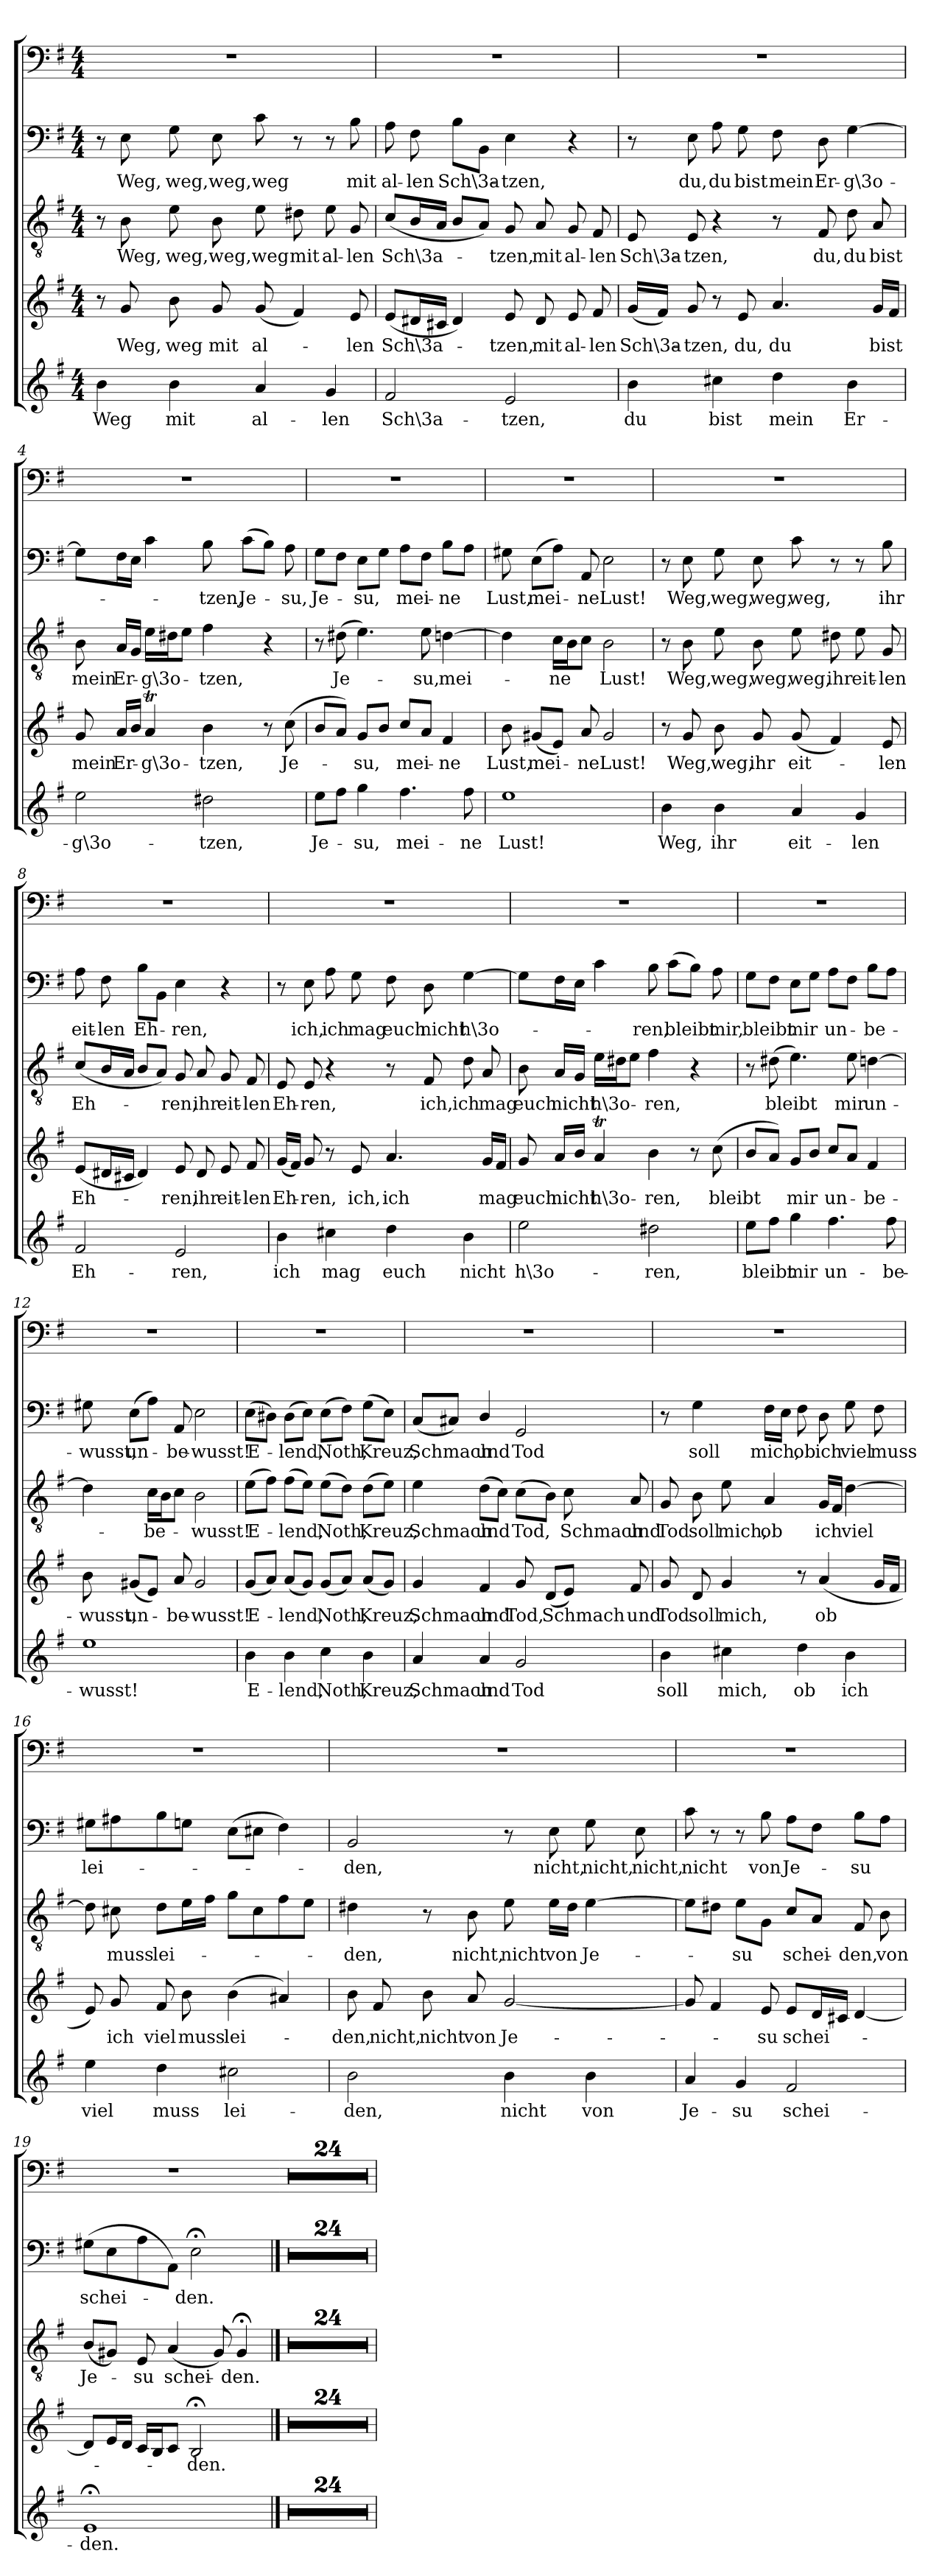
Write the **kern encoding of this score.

**kern	**text	**kern	**text	**kern	**text	**kern	**text	**kern
*part5	*part5	*part4	*part4	*part3	*part3	*part2	*part2	*part1
*staff5	*staff5	*staff4	*staff4	*staff3	*staff3	*staff2	*staff2	*staff1
*clefG2	*	*clefG2	*	*clefGv2	*	*clefF4	*	*clefF4
*k[f#]	*	*k[f#]	*	*k[f#]	*	*k[f#]	*	*k[f#]
*e:	*	*e:	*	*e:	*	*e:	*	*e:
*M4/4	*	*M4/4	*	*M4/4	*	*M4/4	*	*M4/4
=1	=1	=1	=1	=1	=1	=1	=1	=1
4b\	Weg	8r	.	8r	.	8r	.	1r
.	.	8g/	Weg,	8B\	Weg,	8E\	Weg,	.
4b\	mit	8b\	weg	8e\	weg,	8G\	weg,	.
.	.	8g/	mit	8B\	weg,	8E\	weg,	.
4a/	al-	(8g/	al-	8e\	weg	8c\	weg	.
.	.	4f#/)	.	8d#X\	mit	8r	.	.
4g/	-len	.	.	8e\	al-	8r	.	.
.	.	8e/	-len	8G/	-len	8B\	mit	.
=2	=2	=2	=2	=2	=2	=2	=2	=2
2f#/	Sch\3a-	(8e/L	Sch\3a-	(8c/L	Sch\3a-	8A\	al-	1r
.	.	16d#X/L	.	16B/L	.	8F#\	-len	.
.	.	16c#X/JJ	.	16A/JJ	.	.	.	.
.	.	4d#/)	.	8B/L	.	8B\L	Sch\3a-	.
.	.	.	.	8A/J)	.	8BB\J	.	.
2e/	-tzen,	8e/	-tzen,	8G/	-tzen,	4E\	-tzen,	.
.	.	8d#/	mit	8A/	mit	.	.	.
.	.	8e/	al-	8G/	al-	4r	.	.
.	.	8f#/	-len	8F#/	-len	.	.	.
=3	=3	=3	=3	=3	=3	=3	=3	=3
4b\	du	(16g/LL	Sch\3a-	8E/	Sch\3a-	8r	.	1r
.	.	16f#/JJ)	.	.	.	.	.	.
.	.	8g/	-tzen,	8E/	-tzen,	8E\	du,	.
4cc#X\	bist	8r	.	4r	.	8A\	du	.
.	.	8e/	du,	.	.	8G\	bist	.
4dd\	mein	4.a/	du	8r	.	8F#\	mein	.
.	.	.	.	8F#/	du,	8D\	Er-	.
4b\	Er-	.	.	8d\	du	[4G\	-g\3o-	.
.	.	16g/LL	bist	8A/	bist	.	.	.
.	.	16f#/JJ	.	.	.	.	.	.
=4	=4	=4	=4	=4	=4	=4	=4	=4
2ee\	-g\3o-	8g/	mein	8B\	mein	8G\L]	.	1r
.	.	16a/LL	Er-	16A/LL	Er-	16F#\L	.	.
.	.	16b/JJ	.	16G/JJ	.	16E\JJ	.	.
.	.	4aT/	-g\3o-	16e\LL	-g\3o-	4c\	.	.
.	.	.	.	16d#X\J	.	.	.	.
.	.	.	.	8e\J	.	.	.	.
2dd#X\	-tzen,	4b\	-tzen,	4f#\	-tzen,	8B\	-tzen,	.
.	.	.	.	.	.	(8c\L	Je-	.
.	.	8r	.	4r	.	8B\J)	.	.
.	.	(8cc\	Je-	.	.	8A\	-su,	.
=5	=5	=5	=5	=5	=5	=5	=5	=5
8ee\L	Je-	8b/L	.	8r	.	8G\L	Je-	1r
8ff#\J	.	8a/J)	.	(8d#X\	Je-	8F#\J	.	.
4gg\	-su,	8g/L	-su,	4.e\)	.	8E\L	-su,	.
.	.	8b/J	.	.	.	8G\J	.	.
4.ff#\	mei-	8cc/L	mei-	.	.	8A\L	mei-	.
.	.	8a/J	.	8e\	-su,	8F#\J	.	.
.	.	4f#/	-ne	[4dn\	mei-	8B\L	-ne	.
8ff#\	-ne	.	.	.	.	8A\J	.	.
=6	=6	=6	=6	=6	=6	=6	=6	=6
1ee\	Lust!	8b\	Lust,	4d\]	.	8G#X\	Lust,	1r
.	.	(8g#X/L	mei-	.	.	(8E\L	mei-	.
.	.	8e/J)	.	16c\LL	-ne	8A\J)	.	.
.	.	.	.	16B\J	.	.	.	.
.	.	8a/	-ne	8c\J	.	8AA/	-ne	.
.	.	2g#/	Lust!	2B\	Lust!	2E\	Lust!	.
=7	=7	=7	=7	=7	=7	=7	=7	=7
4b\	Weg,	8r	.	8r	.	8r	.	1r
.	.	8g/	Weg,	8B\	Weg,	8E\	Weg,	.
4b\	ihr	8b\	weg,	8e\	weg,	8G\	weg,	.
.	.	8g/	ihr	8B\	weg,	8E\	weg,	.
4a/	eit-	(8g/	eit-	8e\	weg,	8c\	weg,	.
.	.	4f#/)	.	8d#X\	ihr	8r	.	.
4g/	-len	.	.	8e\	eit-	8r	.	.
.	.	8e/	-len	8G/	-len	8B\	ihr	.
=8	=8	=8	=8	=8	=8	=8	=8	=8
2f#/	Eh-	(8e/L	Eh-	(8c/L	Eh-	8A\	eit-	1r
.	.	16d#X/L	.	16B/L	.	8F#\	-len	.
.	.	16c#X/JJ	.	16A/JJ	.	.	.	.
.	.	4d#/)	.	8B/L	.	8B\L	Eh-	.
.	.	.	.	8A/J)	.	8BB\J	.	.
2e/	-ren,	8e/	-ren,	8G/	-ren,	4E\	-ren,	.
.	.	8d#/	ihr	8A/	ihr	.	.	.
.	.	8e/	eit-	8G/	eit-	4r	.	.
.	.	8f#/	-len	8F#/	-len	.	.	.
=9	=9	=9	=9	=9	=9	=9	=9	=9
4b\	ich	(16g/LL	Eh-	8E/	Eh-	8r	.	1r
.	.	16f#/JJ)	.	.	.	.	.	.
.	.	8g/	-ren,	8E/	-ren,	8E\	ich,	.
4cc#X\	mag	8r	.	4r	.	8A\	ich	.
.	.	8e/	ich,	.	.	8G\	mag	.
4dd\	euch	4.a/	ich	8r	.	8F#\	euch	.
.	.	.	.	8F#/	ich,	8D\	nicht	.
4b\	nicht	.	.	8d\	ich	[4G\	h\3o-	.
.	.	16g/LL	mag	8A/	mag	.	.	.
.	.	16f#/JJ	.	.	.	.	.	.
=10	=10	=10	=10	=10	=10	=10	=10	=10
2ee\	h\3o-	8g/	euch	8B\	euch	8G\L]	.	1r
.	.	16a/LL	nicht	16A/LL	nicht	16F#\L	.	.
.	.	16b/JJ	.	16G/JJ	.	16E\JJ	.	.
.	.	4aT/	h\3o-	16e\LL	h\3o-	4c\	.	.
.	.	.	.	16d#X\J	.	.	.	.
.	.	.	.	8e\J	.	.	.	.
2dd#X\	-ren,	4b\	-ren,	4f#\	-ren,	8B\	-ren,	.
.	.	.	.	.	.	(8c\L	bleibt	.
.	.	8r	.	4r	.	8B\J)	.	.
.	.	(8cc\	bleibt	.	.	8A\	mir,	.
=11	=11	=11	=11	=11	=11	=11	=11	=11
8ee\L	bleibt	8b/L	.	8r	.	8G\L	bleibt	1r
8ff#\J	.	8a/J)	.	(8d#X\	bleibt	8F#\J	.	.
4gg\	mir	8g/L	mir	4.e\)	.	8E\L	mir	.
.	.	8b/J	.	.	.	8G\J	.	.
4.ff#\	un-	8cc/L	un-	.	.	8A\L	un-	.
.	.	8a/J	.	8e\	mir	8F#\J	.	.
.	.	4f#/	-be-	[4dn\	un-	8B\L	-be-	.
8ff#\	-be-	.	.	.	.	8A\J	.	.
=12	=12	=12	=12	=12	=12	=12	=12	=12
1ee\	-wusst!	8b\	-wusst,	4d\]	.	8G#X\	-wusst,	1r
.	.	(8g#X/L	un-	.	.	(8E\L	un-	.
.	.	8e/J)	.	16c\LL	-be-	8A\J)	.	.
.	.	.	.	16B\J	.	.	.	.
.	.	8a/	-be-	8c\J	.	8AA/	-be-	.
.	.	2g#/	-wusst!	2B\	-wusst!	2E\	-wusst!	.
=13	=13	=13	=13	=13	=13	=13	=13	=13
4b\	E-	(8g/L	E-	(8e\L	E-	(8E\L	E-	1r
.	.	8a/J)	.	8f#\J)	.	8D#X\J)	.	.
4b\	-lend,	(8a/L	-lend,	(8f#\L	-lend,	(8D#\L	-lend,	.
.	.	8g/J)	.	8e\J)	.	8E\J)	.	.
4cc\	Noth,	(8g/L	Noth,	(8e\L	Noth,	(8E\L	Noth,	.
.	.	8a/J)	.	8d\J)	.	8F#\J)	.	.
4b\	Kreuz,	(8a/L	Kreuz,	(8d\L	Kreuz,	(8G\L	Kreuz,	.
.	.	8g/J)	.	8e\J)	.	8E\J)	.	.
=14	=14	=14	=14	=14	=14	=14	=14	=14
4a/	Schmach	4g/	Schmach	4e\	Schmach	(8C/L	Schmach	1r
.	.	.	.	.	.	8C#X/J)	.	.
4a/	und	4f#/	und	(8d\L	und	4D/	und	.
.	.	.	.	8c\J)	.	.	.	.
2g/	Tod	8g/	Tod,	(8c\L	Tod,	2GG/	Tod	.
.	.	(8d/L	Schmach	8B\J)	.	.	.	.
.	.	8e/J)	.	8c\	Schmach	.	.	.
.	.	8f#/	und	8A/	und	.	.	.
=15	=15	=15	=15	=15	=15	=15	=15	=15
4b\	soll	8g/	Tod	8G/	Tod	8r	.	1r
.	.	8d/	soll	8B\	soll	4G\	soll	.
4cc#X\	mich,	4g/	mich,	8e\	mich,	.	.	.
.	.	.	.	4A/	ob	16F#\LL	mich,	.
.	.	.	.	.	.	16E\JJ	.	.
4dd\	ob	8r	.	.	.	8F#\	ob	.
.	.	(4a/	ob	16G/LL	ich	8D\	ich	.
.	.	.	.	16F#/JJ	.	.	.	.
4b\	ich	.	.	[4d\	viel	8G\	viel	.
.	.	16g/LL	.	.	.	8F#\	muss	.
.	.	16f#/JJ	.	.	.	.	.	.
=16	=16	=16	=16	=16	=16	=16	=16	=16
4ee\	viel	8e/)	.	8d\]	.	8G#X\L	lei-	1r
.	.	8g/	ich	8c#X\	muss	8A#X\	.	.
4dd\	muss	8f#/	viel	8d\L	lei-	8B\	.	.
.	.	8b\	muss	16e\L	.	8Gn\J	.	.
.	.	.	.	16f#\JJ	.	.	.	.
2cc#X\	lei-	(4b\	lei-	8g\L	.	(8E\L	.	.
.	.	.	.	8c#\	.	8E#X\J	.	.
.	.	4a#X/)	.	8f#\	.	4F#\)	.	.
.	.	.	.	8e\J	.	.	.	.
=17	=17	=17	=17	=17	=17	=17	=17	=17
2b\	-den,	8b\	-den,	4d#X\	-den,	2BB/	-den,	1r
.	.	8f#/	nicht,	.	.	.	.	.
.	.	8b\	nicht	8r	.	.	.	.
.	.	8a/	von	8B\	nicht,	.	.	.
4b\	nicht	[2g/	Je-	8e\	nicht	8r	.	.
.	.	.	.	16e\LL	von	8E\	nicht,	.
.	.	.	.	16d#\JJ	.	.	.	.
4b\	von	.	.	[4e\	Je-	8G\	nicht,	.
.	.	.	.	.	.	8E\	nicht,	.
=18	=18	=18	=18	=18	=18	=18	=18	=18
4a/	Je-	8g/]	.	8e\L]	.	8c\	nicht	1r
.	.	4f#/	.	8d#X\J	.	8r	.	.
4g/	-su	.	.	8e\L	-su	8r	.	.
.	.	8e/	-su	8G\J	.	8B\	von	.
2f#/	schei-	8e/L	schei-	8c/L	schei-	8A\L	Je-	.
.	.	16d/L	.	8A/J	.	8F#\J	.	.
.	.	16c#X/JJ	.	.	.	.	.	.
.	.	[4d/	.	8F#/	-den,	8B\L	-su	.
.	.	.	.	8B\	von	8A\J	.	.
=19	=19	=19	=19	=19	=19	=19	=19	=19
1e;</	-den.	8d/L]	.	(8B/L	Je-	(8G#X\L	schei-	1r
.	.	16e/L	.	8G#X/J)	.	8E\	.	.
.	.	16d/JJ	.	.	.	.	.	.
.	.	16c/LL	.	8E/	-su	8A\	.	.
.	.	16B/J	.	.	.	.	.	.
.	.	8c/J	.	(4A/	schei-	8AA\J)	.	.
.	.	2B;</	-den.	.	.	2E;<\	-den.	.
.	.	.	.	8G#/)	.	.	.	.
.	.	.	.	4G#;</	-den.	.	.	.
==	=	==	=	==	=	==	=	=
1ryy	.	1ryy	.	1ryy	.	1ryy	.	1r
=21	=21	=21	=21	=21	=21	=21	=21	=21
1ryy	.	1ryy	.	1ryy	.	1ryy	.	1r
=22	=22	=22	=22	=22	=22	=22	=22	=22
1ryy	.	1ryy	.	1ryy	.	1ryy	.	1r
=23	=23	=23	=23	=23	=23	=23	=23	=23
1ryy	.	1ryy	.	1ryy	.	1ryy	.	1r
=24	=24	=24	=24	=24	=24	=24	=24	=24
1ryy	.	1ryy	.	1ryy	.	1ryy	.	1r
=25	=25	=25	=25	=25	=25	=25	=25	=25
1ryy	.	1ryy	.	1ryy	.	1ryy	.	1r
=26	=26	=26	=26	=26	=26	=26	=26	=26
1ryy	.	1ryy	.	1ryy	.	1ryy	.	1r
=27	=27	=27	=27	=27	=27	=27	=27	=27
1ryy	.	1ryy	.	1ryy	.	1ryy	.	1r
=28	=28	=28	=28	=28	=28	=28	=28	=28
1ryy	.	1ryy	.	1ryy	.	1ryy	.	1r
=29	=29	=29	=29	=29	=29	=29	=29	=29
1ryy	.	1ryy	.	1ryy	.	1ryy	.	1r
=30	=30	=30	=30	=30	=30	=30	=30	=30
1ryy	.	1ryy	.	1ryy	.	1ryy	.	1r
=31	=31	=31	=31	=31	=31	=31	=31	=31
1ryy	.	1ryy	.	1ryy	.	1ryy	.	1r
=32	=32	=32	=32	=32	=32	=32	=32	=32
1ryy	.	1ryy	.	1ryy	.	1ryy	.	1r
=33	=33	=33	=33	=33	=33	=33	=33	=33
1ryy	.	1ryy	.	1ryy	.	1ryy	.	1r
=34	=34	=34	=34	=34	=34	=34	=34	=34
1ryy	.	1ryy	.	1ryy	.	1ryy	.	1r
=35	=35	=35	=35	=35	=35	=35	=35	=35
1ryy	.	1ryy	.	1ryy	.	1ryy	.	1r
=36	=36	=36	=36	=36	=36	=36	=36	=36
1ryy	.	1ryy	.	1ryy	.	1ryy	.	1r
=37	=37	=37	=37	=37	=37	=37	=37	=37
1ryy	.	1ryy	.	1ryy	.	1ryy	.	1r
=38	=38	=38	=38	=38	=38	=38	=38	=38
1ryy	.	1ryy	.	1ryy	.	1ryy	.	1r
=39	=39	=39	=39	=39	=39	=39	=39	=39
1ryy	.	1ryy	.	1ryy	.	1ryy	.	1r
=40	=40	=40	=40	=40	=40	=40	=40	=40
1ryy	.	1ryy	.	1ryy	.	1ryy	.	1r
=41	=41	=41	=41	=41	=41	=41	=41	=41
1ryy	.	1ryy	.	1ryy	.	1ryy	.	1r
=42	=42	=42	=42	=42	=42	=42	=42	=42
1ryy	.	1ryy	.	1ryy	.	1ryy	.	1r
=43	=43	=43	=43	=43	=43	=43	=43	=43
1ryy	.	1ryy	.	1ryy	.	1ryy	.	1r
=	=	=	=	=	=	=	=	=
*-	*-	*-	*-	*-	*-	*-	*-	*-
